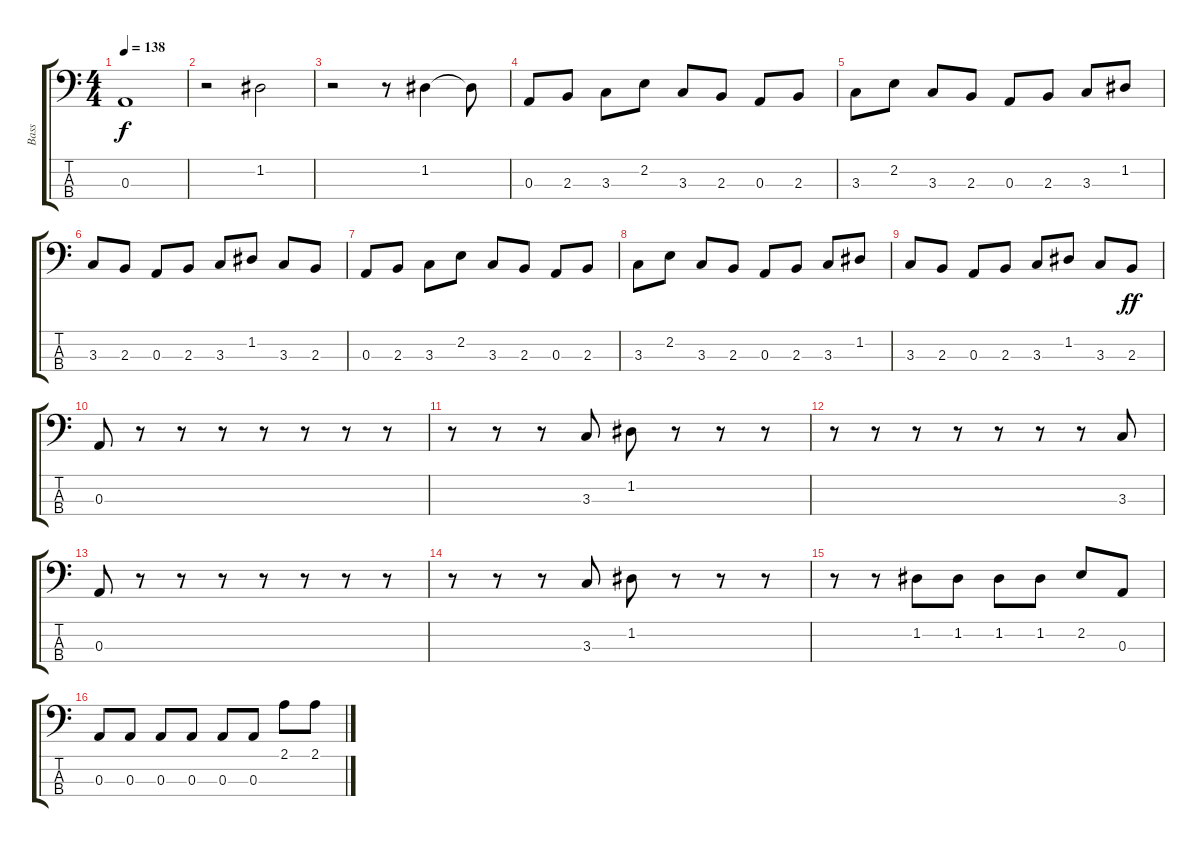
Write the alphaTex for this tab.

\track ("Bass" "Bass") {instrument electricbasspick}
\staff {score tabs}
\tuning (G2 D2 A1 E1) {hide}
\ts (4 4)
\tempo 138
\clef f4
\ks c
0.3.1{dy f} |
r.2 1.2.2 |
r.2 r.8 1.2.4 1.2{t}.8 |
0.3.8 2.3.8 3.3.8 2.2.8 3.3.8 2.3.8 0.3.8 2.3.8 |
3.3.8 2.2.8 3.3.8 2.3.8 0.3.8 2.3.8 3.3.8 1.2.8 |
3.3.8 2.3.8 0.3.8 2.3.8 3.3.8 1.2.8 3.3.8 2.3.8 |
0.3.8 2.3.8 3.3.8 2.2.8 3.3.8 2.3.8 0.3.8 2.3.8 |
3.3.8 2.2.8 3.3.8 2.3.8 0.3.8 2.3.8 3.3.8 1.2.8 |
3.3.8 2.3.8 0.3.8 2.3.8 3.3.8 1.2.8 3.3.8 2.3.8{dy ff} |
0.3.8 r.8 r.8 r.8 r.8 r.8 r.8 r.8 |
r.8 r.8 r.8 3.3.8 1.2.8 r.8 r.8 r.8 |
r.8 r.8 r.8 r.8 r.8 r.8 r.8 3.3.8 |
0.3.8 r.8 r.8 r.8 r.8 r.8 r.8 r.8 |
r.8 r.8 r.8 3.3.8 1.2.8 r.8 r.8 r.8 |
r.8 r.8 1.2.8 1.2.8 1.2.8 1.2.8 2.2.8 0.3.8 |
0.3.8 0.3.8 0.3.8 0.3.8 0.3.8 0.3.8 2.1.8 2.1.8
